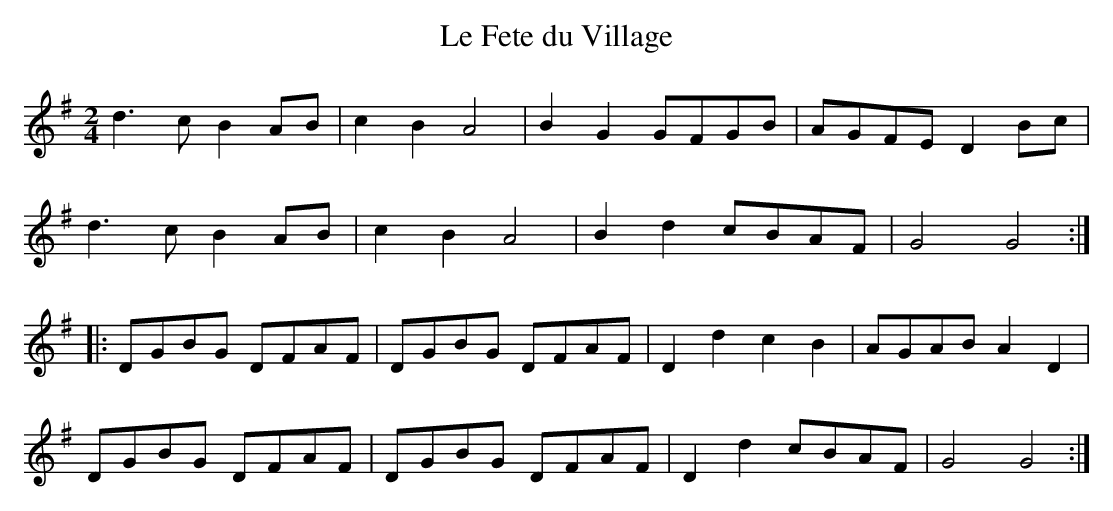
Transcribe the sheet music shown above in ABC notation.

X:1
T:Le Fete du Village
L:1/8
M:2/4
K:G
d3c B2AB | c2B2 A4 | B2G2 GFGB | AGFE D2Bc |
d3c B2AB | c2B2 A4 | B2d2 cBAF | G4 G4 :|
|:DGBG DFAF | DGBG DFAF |D2d2 c2B2 | AGAB A2D2 |
DGBG DFAF | DGBG DFAF | D2d2 cBAF | G4 G4:|
